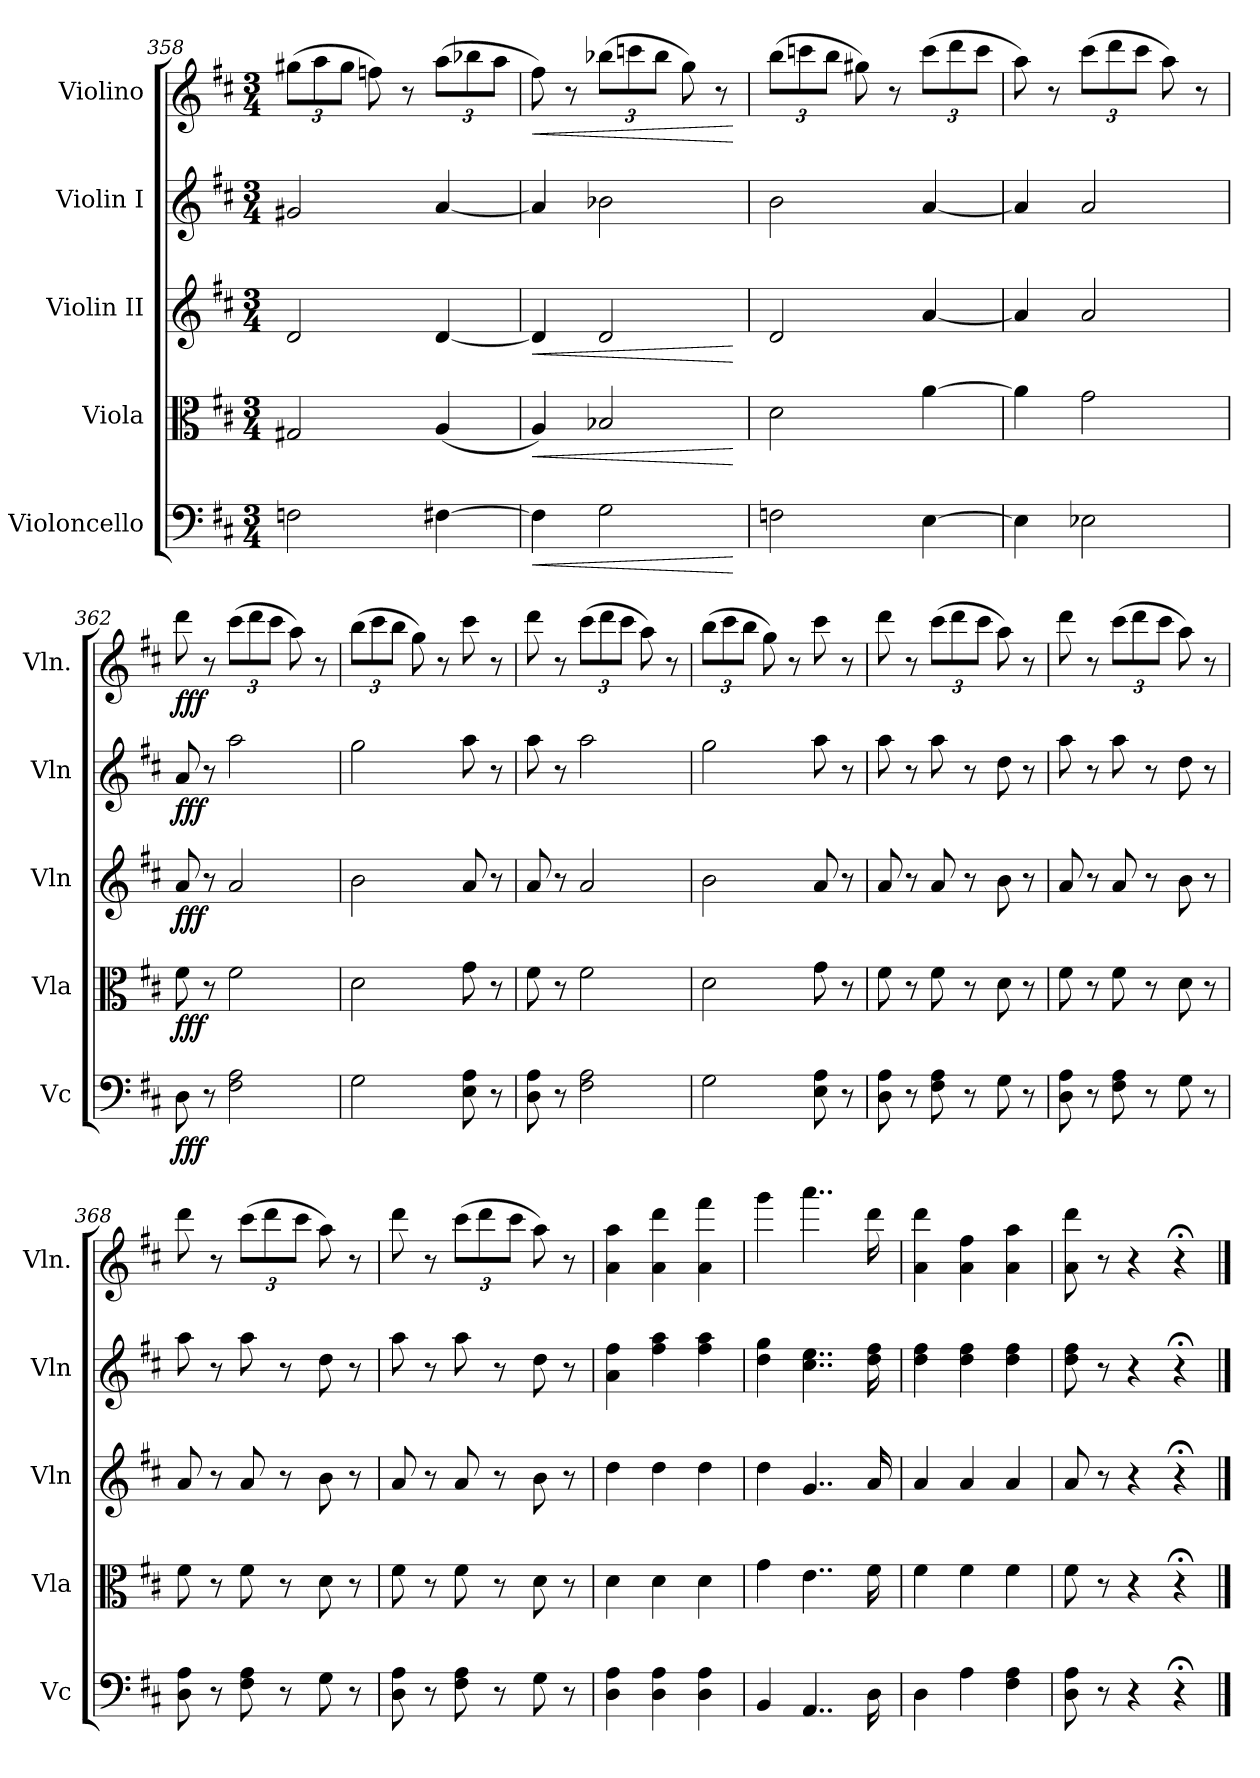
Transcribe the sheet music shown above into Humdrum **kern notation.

**kern	**dynam	**kern	**dynam	**kern	**dynam	**kern	**dynam	**kern	**dynam
*part5	*part5	*part4	*part4	*part3	*part3	*part2	*part2	*part1	*part1
*staff5	*staff5	*staff4	*staff4	*staff3	*staff3	*staff2	*staff2	*staff1	*staff1
*I"Violoncello	*	*I"Viola	*	*I"Violin II	*	*I"Violin I	*	*I"Violino	*
*I'Vc	*	*I'Vla	*	*I'Vln	*	*I'Vln	*	*I'Vln.	*
*clefF4	*	*clefC3	*	*clefG2	*	*clefG2	*	*clefG2	*
*k[f#c#]	*	*k[f#c#]	*	*k[f#c#]	*	*k[f#c#]	*	*k[f#c#]	*
*M3/4	*	*M3/4	*	*M3/4	*	*M3/4	*	*M3/4	*
*	*	*	*	*	*	*	*	*Xbrackettup	*
=358	=358	=358	=358	=358	=358	=358	=358	=358	=358
2Fn\	.	2G#X/	.	2d/	.	2g#X/	.	(12gg#X\L	.
.	.	.	.	.	.	.	.	12aa\	.
.	.	.	.	.	.	.	.	12gg#\J	.
.	.	.	.	.	.	.	.	8ffn\)	.
.	.	.	.	.	.	.	.	8r	.
[4F#X\	.	(4A/	.	[4d/	.	[4a/	.	(12aa\L	.
.	.	.	.	.	.	.	.	12bb-X\	.
.	.	.	.	.	.	.	.	12aa\J	.
=359	=359	=359	=359	=359	=359	=359	=359	=359	=359
!	!LO:HP:b	!	!LO:HP:b	!	!LO:HP:b	!	!	!	!LO:HP:b
4F#\]	<	4A/)	<	4d/]	<	4a/]	.	8ff#\)	<
.	.	.	.	.	.	.	.	8r	.
2G\	.	2B-X/	.	2d/	.	2b-X\	.	(12bb-X\L	.
.	.	.	.	.	.	.	.	12cccn\	.
.	.	.	.	.	.	.	.	12bb-\J	.
.	.	.	.	.	.	.	.	8gg\)	.
.	.	.	.	.	.	.	.	8r	.
.	[	.	[	.	[	.	.	.	[
=360	=360	=360	=360	=360	=360	=360	=360	=360	=360
2Fn\	.	2d\	.	2d/	.	2b\	.	(12bb\L	.
.	.	.	.	.	.	.	.	12cccn\	.
.	.	.	.	.	.	.	.	12bb\J	.
.	.	.	.	.	.	.	.	8gg#X\)	.
.	.	.	.	.	.	.	.	8r	.
[4E\	.	[4a\	.	[4a/	.	[4a/	.	(12ccc\L	.
.	.	.	.	.	.	.	.	12ddd\	.
.	.	.	.	.	.	.	.	12ccc\J	.
!!LO:PB:g=z
=361	=361	=361	=361	=361	=361	=361	=361	=361	=361
4E\]	.	4a\]	.	4a/]	.	4a/]	.	8aa\)	.
.	.	.	.	.	.	.	.	8r	.
2E-X\	.	2g\	.	2a/	.	2a/	.	(12ccc#\L	.
.	.	.	.	.	.	.	.	12ddd\	.
.	.	.	.	.	.	.	.	12ccc#\J	.
.	.	.	.	.	.	.	.	8aa\)	.
.	.	.	.	.	.	.	.	8r	.
=362	=362	=362	=362	=362	=362	=362	=362	=362	=362
!	!LO:DY:b	!	!LO:DY:b	!	!LO:DY:b	!	!LO:DY:b	!	!LO:DY:b
8D\	fff	8f#\	fff	8a/	fff	8a/	fff	8ddd\	fff
8r	.	8r	.	8r	.	8r	.	8r	.
2F#\ 2A\	.	2f#\	.	2a/	.	2aa\	.	(12ccc#\L	.
.	.	.	.	.	.	.	.	12ddd\	.
.	.	.	.	.	.	.	.	12ccc#\J	.
.	.	.	.	.	.	.	.	8aa\)	.
.	.	.	.	.	.	.	.	8r	.
=363	=363	=363	=363	=363	=363	=363	=363	=363	=363
2G\	.	2d\	.	2b\	.	2gg\	.	(12bb\L	.
.	.	.	.	.	.	.	.	12ccc#\	.
.	.	.	.	.	.	.	.	12bb\J	.
.	.	.	.	.	.	.	.	8gg\)	.
.	.	.	.	.	.	.	.	8r	.
8E\ 8A\	.	8g\	.	8a/	.	8aa\	.	8ccc#\	.
8r	.	8r	.	8r	.	8r	.	8r	.
=364	=364	=364	=364	=364	=364	=364	=364	=364	=364
8D\ 8A\	.	8f#\	.	8a/	.	8aa\	.	8ddd\	.
8r	.	8r	.	8r	.	8r	.	8r	.
2F#\ 2A\	.	2f#\	.	2a/	.	2aa\	.	(12ccc#\L	.
.	.	.	.	.	.	.	.	12ddd\	.
.	.	.	.	.	.	.	.	12ccc#\J	.
.	.	.	.	.	.	.	.	8aa\)	.
.	.	.	.	.	.	.	.	8r	.
=365	=365	=365	=365	=365	=365	=365	=365	=365	=365
2G\	.	2d\	.	2b\	.	2gg\	.	(12bb\L	.
.	.	.	.	.	.	.	.	12ccc#\	.
.	.	.	.	.	.	.	.	12bb\J	.
.	.	.	.	.	.	.	.	8gg\)	.
.	.	.	.	.	.	.	.	8r	.
8E\ 8A\	.	8g\	.	8a/	.	8aa\	.	8ccc#\	.
8r	.	8r	.	8r	.	8r	.	8r	.
!!LO:LB:g=z
=366	=366	=366	=366	=366	=366	=366	=366	=366	=366
8D\ 8A\	.	8f#\	.	8a/	.	8aa\	.	8ddd\	.
8r	.	8r	.	8r	.	8r	.	8r	.
8F#\ 8A\	.	8f#\	.	8a/	.	8aa\	.	(12ccc#\L	.
.	.	.	.	.	.	.	.	12ddd\	.
8r	.	8r	.	8r	.	8r	.	.	.
.	.	.	.	.	.	.	.	12ccc#\J	.
8G\	.	8d\	.	8b\	.	8dd\	.	8aa\)	.
8r	.	8r	.	8r	.	8r	.	8r	.
=367	=367	=367	=367	=367	=367	=367	=367	=367	=367
8D\ 8A\	.	8f#\	.	8a/	.	8aa\	.	8ddd\	.
8r	.	8r	.	8r	.	8r	.	8r	.
8F#\ 8A\	.	8f#\	.	8a/	.	8aa\	.	(12ccc#\L	.
.	.	.	.	.	.	.	.	12ddd\	.
8r	.	8r	.	8r	.	8r	.	.	.
.	.	.	.	.	.	.	.	12ccc#\J	.
8G\	.	8d\	.	8b\	.	8dd\	.	8aa\)	.
8r	.	8r	.	8r	.	8r	.	8r	.
=368	=368	=368	=368	=368	=368	=368	=368	=368	=368
8D\ 8A\	.	8f#\	.	8a/	.	8aa\	.	8ddd\	.
8r	.	8r	.	8r	.	8r	.	8r	.
8F#\ 8A\	.	8f#\	.	8a/	.	8aa\	.	(12ccc#\L	.
.	.	.	.	.	.	.	.	12ddd\	.
8r	.	8r	.	8r	.	8r	.	.	.
.	.	.	.	.	.	.	.	12ccc#\J	.
8G\	.	8d\	.	8b\	.	8dd\	.	8aa\)	.
8r	.	8r	.	8r	.	8r	.	8r	.
=369	=369	=369	=369	=369	=369	=369	=369	=369	=369
8D\ 8A\	.	8f#\	.	8a/	.	8aa\	.	8ddd\	.
8r	.	8r	.	8r	.	8r	.	8r	.
8F#\ 8A\	.	8f#\	.	8a/	.	8aa\	.	(12ccc#\L	.
.	.	.	.	.	.	.	.	12ddd\	.
8r	.	8r	.	8r	.	8r	.	.	.
.	.	.	.	.	.	.	.	12ccc#\J	.
8G\	.	8d\	.	8b\	.	8dd\	.	8aa\)	.
8r	.	8r	.	8r	.	8r	.	8r	.
=370	=370	=370	=370	=370	=370	=370	=370	=370	=370
4D\ 4A\	.	4d\	.	4dd\	.	4a\ 4ff#\	.	4a\ 4aa\	.
4D\ 4A\	.	4d\	.	4dd\	.	4ff#\ 4aa\	.	4a\ 4ddd\	.
4D\ 4A\	.	4d\	.	4dd\	.	4ff#\ 4aa\	.	4a\ 4fff#\	.
!!LO:PB:g=z
=371	=371	=371	=371	=371	=371	=371	=371	=371	=371
4BB/	.	4g\	.	4dd\	.	4dd\ 4gg\	.	4ggg\	.
4..AA/	.	4..e\	.	4..g/	.	4..cc#\ 4..ee\	.	4..aaa\	.
16D\	.	16f#\	.	16a/	.	16dd\ 16ff#\	.	16ddd\	.
=372	=372	=372	=372	=372	=372	=372	=372	=372	=372
4D\	.	4f#\	.	4a/	.	4dd\ 4ff#\	.	4a\ 4ddd\	.
4A\	.	4f#\	.	4a/	.	4dd\ 4ff#\	.	4a\ 4ff#\	.
4F#\ 4A\	.	4f#\	.	4a/	.	4dd\ 4ff#\	.	4a\ 4aa\	.
=373	=373	=373	=373	=373	=373	=373	=373	=373	=373
8D\ 8A\	.	8f#\	.	8a/	.	8dd\ 8ff#\	.	8a\ 8ddd\	.
8r	.	8r	.	8r	.	8r	.	8r	.
4r	.	4r	.	4r	.	4r	.	4r	.
4r;<	.	4r;<	.	4r;<	.	4r;<	.	4r;<	.
==	==	==	==	==	==	==	==	==	==
*-	*-	*-	*-	*-	*-	*-	*-	*-	*-
